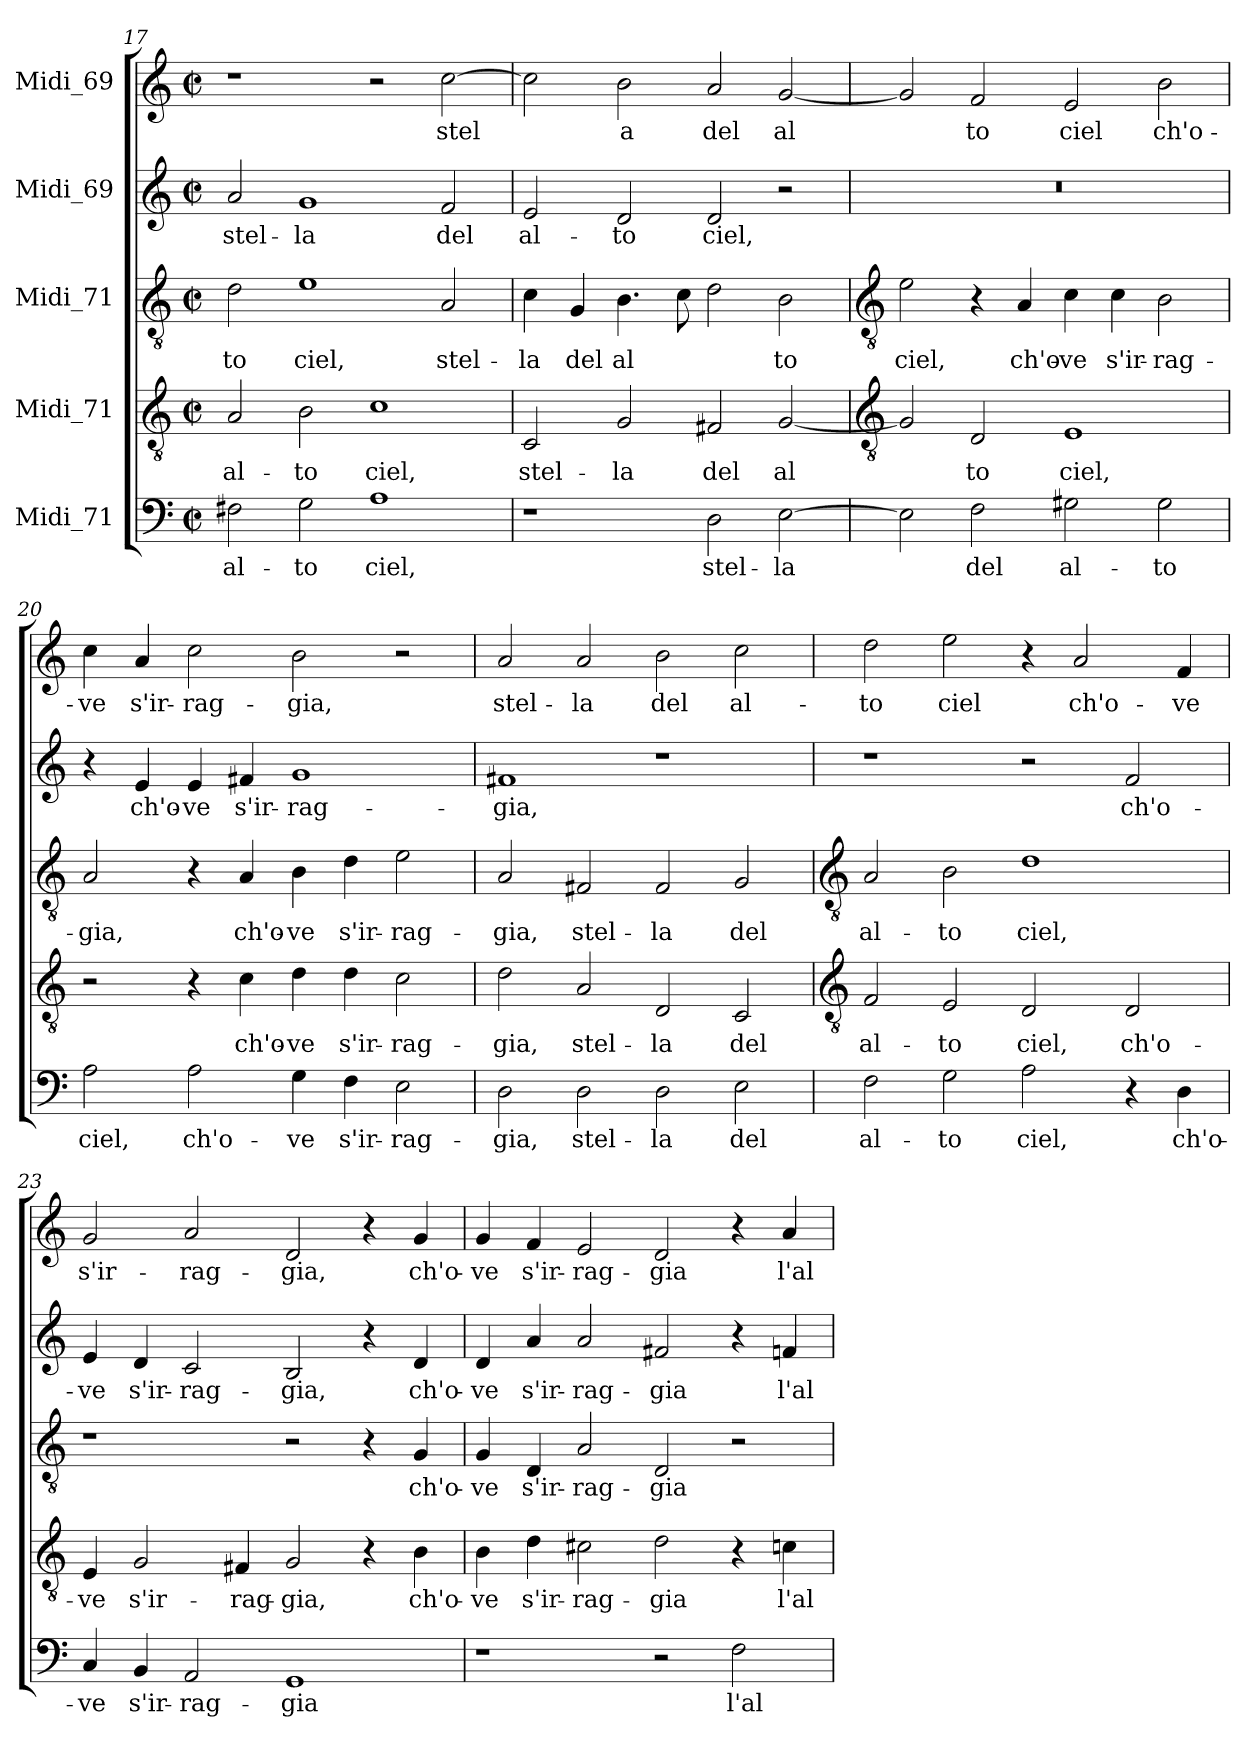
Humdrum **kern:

**kern	**text	**kern	**text	**kern	**text	**kern	**text	**kern	**text
*part5	*part5	*part4	*part4	*part3	*part3	*part2	*part2	*part1	*part1
*staff5	*staff5	*staff4	*staff4	*staff3	*staff3	*staff2	*staff2	*staff1	*staff1
*I"Midi_71	*	*I"Midi_71	*	*I"Midi_71	*	*I"Midi_69	*	*I"Midi_69	*
*clefF4	*	*clefGv2	*	*clefGv2	*	*clefG2	*	*clefG2	*
*k[]	*	*k[]	*	*k[]	*	*k[]	*	*k[]	*
*C:	*	*C:	*	*C:	*	*C:	*	*C:	*
*M4/2	*	*M4/2	*	*M4/2	*	*M4/2	*	*M4/2	*
*met(c|)	*	*met(c|)	*	*met(c|)	*	*met(c|)	*	*met(c|)	*
=17	=17	=17	=17	=17	=17	=17	=17	=17	=17
!	!LO:LY:b	!	!LO:LY:b	!	!LO:LY:b	!	!LO:LY:b	!	!
2F#X	al-	2A	al-	2d	-to	2a	stel-	1r	.
!	!LO:LY:b	!	!LO:LY:b	!	!LO:LY:b	!	!LO:LY:b	!	!
2G	-to	2B	-to	1e	ciel,	1g	-la	.	.
!	!LO:LY:b	!	!LO:LY:b	!	!	!	!	!	!
1A	ciel,	1c	ciel,	.	.	.	.	2r	.
!	!	!	!	!	!LO:LY:b	!	!LO:LY:b	!	!LO:LY:b
.	.	.	.	2A	stel-	2f	del	[2cc	stel
=18	=18	=18	=18	=18	=18	=18	=18	=18	=18
!	!	!	!LO:LY:b	!	!LO:LY:b	!	!LO:LY:b	!	!
1r	.	2C	stel-	4c	-la	2e	al-	2cc]	.
!	!	!	!	!	!LO:LY:b	!	!	!	!
.	.	.	.	4G	del	.	.	.	.
!	!	!	!LO:LY:b	!	!LO:LY:b	!	!LO:LY:b	!	!LO:LY:b
.	.	2G	-la	4.B	al	2d	-to	2b	a
.	.	.	.	8c	.	.	.	.	.
!	!LO:LY:b	!	!LO:LY:b	!	!	!	!LO:LY:b	!	!LO:LY:b
2D	stel-	2F#X	del	2d	.	2d	ciel,	2a	del
!	!LO:LY:b	!	!LO:LY:b	!	!LO:LY:b	!	!	!	!LO:LY:b
[2E	-la	[2G	al	2B	to	2r	.	[2g	al
!!LO:LB:g=z
=19	=19	=19	=19	=19	=19	=19	=19	=19	=19
*	*	*clefGv2	*	*clefGv2	*	*	*	*	*
!	!	!	!	!	!LO:LY:b	!	!	!	!
2E]	.	2G]	.	2e	ciel,	0r	.	2g]	.
!	!LO:LY:b	!	!LO:LY:b	!	!	!	!	!	!LO:LY:b
2F	del	2D	to	4r	.	.	.	2f	to
!	!	!	!	!	!LO:LY:b	!	!	!	!
.	.	.	.	4A	ch'o-	.	.	.	.
!	!LO:LY:b	!	!LO:LY:b	!	!LO:LY:b	!	!	!	!LO:LY:b
2G#X	al-	1E	ciel,	4c	-ve	.	.	2e	ciel
!	!	!	!	!	!LO:LY:b	!	!	!	!
.	.	.	.	4c	s'ir-	.	.	.	.
!	!LO:LY:b	!	!	!	!LO:LY:b	!	!	!	!LO:LY:b
2G#	-to	.	.	2B	-rag-	.	.	2b	ch'o-
=20	=20	=20	=20	=20	=20	=20	=20	=20	=20
!	!LO:LY:b	!	!	!	!LO:LY:b	!	!	!	!LO:LY:b
2A	ciel,	2r	.	2A	-gia,	4r	.	4cc	-ve
!	!	!	!	!	!	!	!LO:LY:b	!	!LO:LY:b
.	.	.	.	.	.	4e	ch'o-	4a	s'ir-
!	!LO:LY:b	!	!	!	!	!	!LO:LY:b	!	!LO:LY:b
2A	ch'o-	4r	.	4r	.	4e	-ve	2cc	-rag-
!	!	!	!LO:LY:b	!	!LO:LY:b	!	!LO:LY:b	!	!
.	.	4c	ch'o-	4A	ch'o-	4f#X	s'ir-	.	.
!	!LO:LY:b	!	!LO:LY:b	!	!LO:LY:b	!	!LO:LY:b	!	!LO:LY:b
4G	-ve	4d	-ve	4B	-ve	1g	-rag-	2b	-gia,
!	!LO:LY:b	!	!LO:LY:b	!	!LO:LY:b	!	!	!	!
4F	s'ir-	4d	s'ir-	4d	s'ir-	.	.	.	.
!	!LO:LY:b	!	!LO:LY:b	!	!LO:LY:b	!	!	!	!
2E	-rag-	2c	-rag-	2e	-rag-	.	.	2r	.
=21	=21	=21	=21	=21	=21	=21	=21	=21	=21
!	!LO:LY:b	!	!LO:LY:b	!	!LO:LY:b	!	!LO:LY:b	!	!LO:LY:b
2D	-gia,	2d	-gia,	2A	-gia,	1f#X	-gia,	2a	stel-
!	!LO:LY:b	!	!LO:LY:b	!	!LO:LY:b	!	!	!	!LO:LY:b
2D	stel-	2A	stel-	2F#X	stel-	.	.	2a	-la
!	!LO:LY:b	!	!LO:LY:b	!	!LO:LY:b	!	!	!	!LO:LY:b
2D	-la	2D	-la	2F#	-la	1r	.	2b	del
!	!LO:LY:b	!	!LO:LY:b	!	!LO:LY:b	!	!	!	!LO:LY:b
2E	del	2C	del	2G	del	.	.	2cc	al-
!!LO:LB:g=z
=22	=22	=22	=22	=22	=22	=22	=22	=22	=22
*	*	*clefGv2	*	*clefGv2	*	*	*	*	*
!	!LO:LY:b	!	!LO:LY:b	!	!LO:LY:b	!	!	!	!LO:LY:b
2F	al-	2F	al-	2A	al-	1r	.	2dd	-to
!	!LO:LY:b	!	!LO:LY:b	!	!LO:LY:b	!	!	!	!LO:LY:b
2G	-to	2E	-to	2B	-to	.	.	2ee	ciel
!	!LO:LY:b	!	!LO:LY:b	!	!LO:LY:b	!	!	!	!
2A	ciel,	2D	ciel,	1d	ciel,	2r	.	4r	.
!	!	!	!	!	!	!	!	!	!LO:LY:b
.	.	.	.	.	.	.	.	2a	ch'o-
!	!	!	!LO:LY:b	!	!	!	!LO:LY:b	!	!
4r	.	2D	ch'o-	.	.	2f	ch'o-	.	.
!	!LO:LY:b	!	!	!	!	!	!	!	!LO:LY:b
4D	ch'o-	.	.	.	.	.	.	4f	-ve
=23	=23	=23	=23	=23	=23	=23	=23	=23	=23
!	!LO:LY:b	!	!LO:LY:b	!	!	!	!LO:LY:b	!	!LO:LY:b
4C	-ve	4E	-ve	1r	.	4e	-ve	2g	s'ir-
!	!LO:LY:b	!	!LO:LY:b	!	!	!	!LO:LY:b	!	!
4BB	s'ir-	2G	s'ir-	.	.	4d	s'ir-	.	.
!	!LO:LY:b	!	!	!	!	!	!LO:LY:b	!	!LO:LY:b
2AA	-rag-	.	.	.	.	2c	-rag-	2a	-rag-
!	!	!	!LO:LY:b	!	!	!	!	!	!
.	.	4F#X	-rag-	.	.	.	.	.	.
!	!LO:LY:b	!	!LO:LY:b	!	!	!	!LO:LY:b	!	!LO:LY:b
1GG	-gia	2G	-gia,	2r	.	2B	-gia,	2d	-gia,
.	.	4r	.	4r	.	4r	.	4r	.
!	!	!	!LO:LY:b	!	!LO:LY:b	!	!LO:LY:b	!	!LO:LY:b
.	.	4B	ch'o-	4G	ch'o-	4d	ch'o-	4g	ch'o-
=24	=24	=24	=24	=24	=24	=24	=24	=24	=24
!	!	!	!LO:LY:b	!	!LO:LY:b	!	!LO:LY:b	!	!LO:LY:b
1r	.	4B	-ve	4G	-ve	4d	-ve	4g	-ve
!	!	!	!LO:LY:b	!	!LO:LY:b	!	!LO:LY:b	!	!LO:LY:b
.	.	4d	s'ir-	4D	s'ir-	4a	s'ir-	4f	s'ir-
!	!	!	!LO:LY:b	!	!LO:LY:b	!	!LO:LY:b	!	!LO:LY:b
.	.	2c#X	-rag-	2A	-rag-	2a	-rag-	2e	-rag-
!	!	!	!LO:LY:b	!	!LO:LY:b	!	!LO:LY:b	!	!LO:LY:b
2r	.	2d	-gia	2D	-gia	2f#X	-gia	2d	-gia
!	!LO:LY:b	!	!	!	!	!	!	!	!
2F	l'al-	4r	.	2r	.	4r	.	4r	.
!	!	!	!LO:LY:b	!	!	!	!LO:LY:b	!	!LO:LY:b
.	.	4cn	l'al-	.	.	4fn	l'al-	4a	l'al-
=	=	=	=	=	=	=	=	=	=
*-	*-	*-	*-	*-	*-	*-	*-	*-	*-
